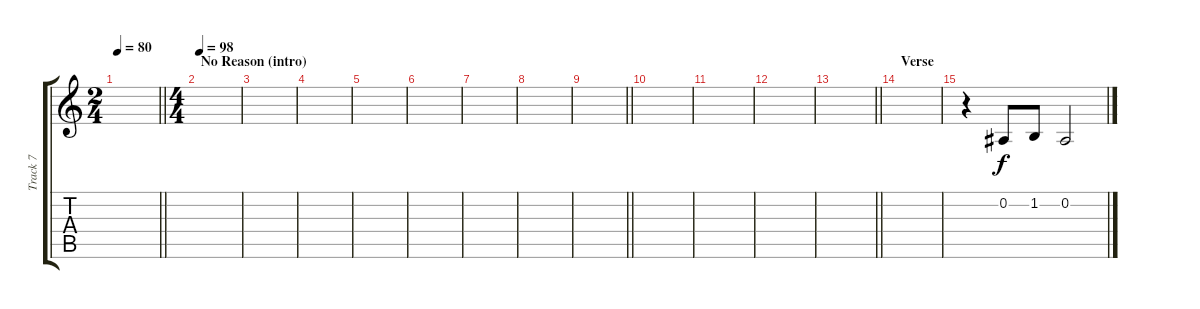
\track ("Track 7" "Track 7") {instrument lead2sawtooth}
\staff {score tabs}
\tuning (Eb4 Bb3 Gb3 Db3 Ab2 Eb2) {hide}
\ts (2 4)
\tempo 80
\clef g2
\barLineRight lightlight
\ks c
|
\ts (4 4)
\section ("" "No Reason (intro)")
\tempo 98
|
|
|
|
|
|
|
\barLineRight lightlight
|
|
|
|
\barLineRight lightlight
|
\section ("" "Verse")
|
r.4 0.2.8 1.2.8 0.2.2
